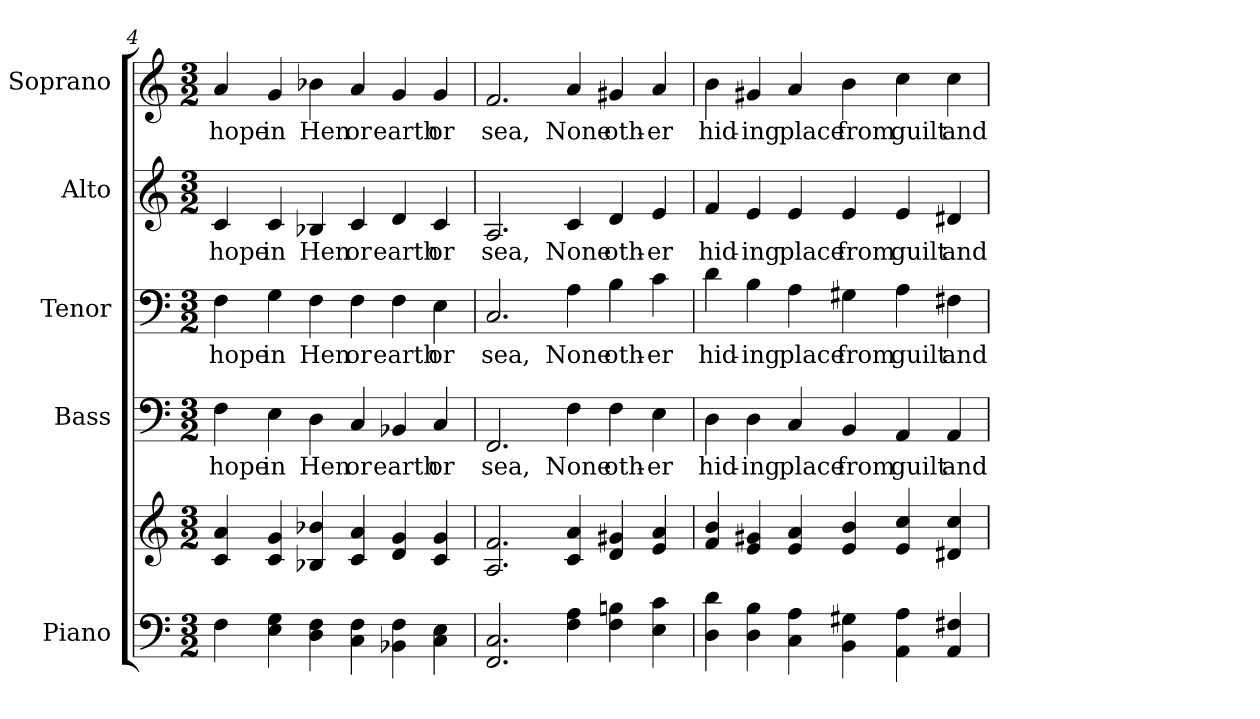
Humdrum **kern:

**kern	**kern	**kern	**text	**kern	**text	**kern	**text	**kern	**text
*part5	*part5	*part4	*part4	*part3	*part3	*part2	*part2	*part1	*part1
*staff6	*staff5	*staff4	*staff4	*staff3	*staff3	*staff2	*staff2	*staff1	*staff1
*I"Piano	*	*I"Bass	*	*I"Tenor	*	*I"Alto	*	*I"Soprano	*
*I'Pno.	*	*I'B.	*	*I'T.	*	*I'A.	*	*I'S.	*
*clefF4	*clefG2	*clefF4	*	*clefF4	*	*clefG2	*	*clefG2	*
*k[]	*k[]	*k[]	*	*k[]	*	*k[]	*	*k[]	*
*C:	*C:	*C:	*	*C:	*	*C:	*	*C:	*
*M3/2	*M3/2	*M3/2	*	*M3/2	*	*M3/2	*	*M3/2	*
=4	=4	=4	=4	=4	=4	=4	=4	=4	=4
!	!	!	!LO:LY:b:color=#000000	!	!	!	!	!	!
!	!	!	!	!	!LO:LY:b:color=#000000	!	!	!	!
!	!	!	!	!	!	!	!LO:LY:b:color=#000000	!	!
!	!	!	!	!	!	!	!	!	!LO:LY:b:color=#000000
4Fi\	4ci/ 4ai	4Fi\	hope	4Fi\	hope	4ci/	hope	4ai/	hope
!	!	!	!LO:LY:b:color=#000000	!	!	!	!	!	!
!	!	!	!	!	!LO:LY:b:color=#000000	!	!	!	!
!	!	!	!	!	!	!	!LO:LY:b:color=#000000	!	!
!	!	!	!	!	!	!	!	!	!LO:LY:b:color=#000000
4Ei\ 4Gi	4ci/ 4gi	4Ei\	in	4Gi\	in	4ci/	in	4gi/	in
!	!	!	!LO:LY:b:color=#000000	!	!	!	!	!	!
!	!	!	!	!	!LO:LY:b:color=#000000	!	!	!	!
!	!	!	!	!	!	!	!LO:LY:b:color=#000000	!	!
!	!	!	!	!	!	!	!	!	!LO:LY:b:color=#000000
4Di\ 4Fi	4B-Xi/ 4b-Xi	4Di\	Hen	4Fi\	Hen	4B-Xi/	Hen	4b-Xi\	Hen
!	!	!	!LO:LY:b:color=#000000	!	!	!	!	!	!
!	!	!	!	!	!LO:LY:b:color=#000000	!	!	!	!
!	!	!	!	!	!	!	!LO:LY:b:color=#000000	!	!
!	!	!	!	!	!	!	!	!	!LO:LY:b:color=#000000
4Ci\ 4Fi	4ci/ 4ai	4Ci/	or	4Fi\	or	4ci/	or	4ai/	or
!	!	!	!LO:LY:b:color=#000000	!	!	!	!	!	!
!	!	!	!	!	!LO:LY:b:color=#000000	!	!	!	!
!	!	!	!	!	!	!	!LO:LY:b:color=#000000	!	!
!	!	!	!	!	!	!	!	!	!LO:LY:b:color=#000000
4BB-Xi\ 4Fi	4di/ 4gi	4BB-Xi/	earth	4Fi\	earth	4di/	earth	4gi/	earth
!	!	!	!LO:LY:b:color=#000000	!	!	!	!	!	!
!	!	!	!	!	!LO:LY:b:color=#000000	!	!	!	!
!	!	!	!	!	!	!	!LO:LY:b:color=#000000	!	!
!	!	!	!	!	!	!	!	!	!LO:LY:b:color=#000000
4Ci\ 4Ei	4ci/ 4gi	4Ci/	or	4Ei\	or	4ci/	or	4gi/	or
!!LO:PB:g=z
=5	=5	=5	=5	=5	=5	=5	=5	=5	=5
!	!	!	!LO:LY:b:color=#000000	!	!	!	!	!	!
!	!	!	!	!	!LO:LY:b:color=#000000	!	!	!	!
!	!	!	!	!	!	!	!LO:LY:b:color=#000000	!	!
!	!	!	!	!	!	!	!	!	!LO:LY:b:color=#000000
2.FFi/ 2.Ci	2.Ai/ 2.fi	2.FFi/	sea,	2.Ci/	sea,	2.Ai/	sea,	2.fi/	sea,
!	!	!	!LO:LY:b:color=#000000	!	!	!	!	!	!
!	!	!	!	!	!LO:LY:b:color=#000000	!	!	!	!
!	!	!	!	!	!	!	!LO:LY:b:color=#000000	!	!
!	!	!	!	!	!	!	!	!	!LO:LY:b:color=#000000
4Fi\ 4Ai	4ci/ 4ai	4Fi\	None	4Ai\	None	4ci/	None	4ai/	None
!	!	!	!LO:LY:b:color=#000000	!	!	!	!	!	!
!	!	!	!	!	!LO:LY:b:color=#000000	!	!	!	!
!	!	!	!	!	!	!	!LO:LY:b:color=#000000	!	!
!	!	!	!	!	!	!	!	!	!LO:LY:b:color=#000000
4Fi\ 4Bni	4di/ 4g#Xi	4Fi\	oth-	4Bi\	oth-	4di/	oth-	4g#Xi/	oth-
!	!	!	!LO:LY:b:color=#000000	!	!	!	!	!	!
!	!	!	!	!	!LO:LY:b:color=#000000	!	!	!	!
!	!	!	!	!	!	!	!LO:LY:b:color=#000000	!	!
!	!	!	!	!	!	!	!	!	!LO:LY:b:color=#000000
4Ei\ 4ci	4ei/ 4ai	4Ei\	-er	4ci\	-er	4ei/	-er	4ai/	-er
=6	=6	=6	=6	=6	=6	=6	=6	=6	=6
!	!	!	!LO:LY:b:color=#000000	!	!	!	!	!	!
!	!	!	!	!	!LO:LY:b:color=#000000	!	!	!	!
!	!	!	!	!	!	!	!LO:LY:b:color=#000000	!	!
!	!	!	!	!	!	!	!	!	!LO:LY:b:color=#000000
4Di\ 4di	4fi/ 4bi	4Di\	hid-	4di\	hid-	4fi/	hid-	4bi\	hid-
!	!	!	!LO:LY:b:color=#000000	!	!	!	!	!	!
!	!	!	!	!	!LO:LY:b:color=#000000	!	!	!	!
!	!	!	!	!	!	!	!LO:LY:b:color=#000000	!	!
!	!	!	!	!	!	!	!	!	!LO:LY:b:color=#000000
4Di\ 4Bi	4ei/ 4g#Xi	4Di\	-ing	4Bi\	-ing	4ei/	-ing	4g#Xi/	-ing
!	!	!	!LO:LY:b:color=#000000	!	!	!	!	!	!
!	!	!	!	!	!LO:LY:b:color=#000000	!	!	!	!
!	!	!	!	!	!	!	!LO:LY:b:color=#000000	!	!
!	!	!	!	!	!	!	!	!	!LO:LY:b:color=#000000
4Ci\ 4Ai	4ei/ 4ai	4Ci/	place	4Ai\	place	4ei/	place	4ai/	place
!	!	!	!LO:LY:b:color=#000000	!	!	!	!	!	!
!	!	!	!	!	!LO:LY:b:color=#000000	!	!	!	!
!	!	!	!	!	!	!	!LO:LY:b:color=#000000	!	!
!	!	!	!	!	!	!	!	!	!LO:LY:b:color=#000000
4BBi\ 4G#Xi	4ei/ 4bi	4BBi/	from	4G#Xi\	from	4ei/	from	4bi\	from
!	!	!	!LO:LY:b:color=#000000	!	!	!	!	!	!
!	!	!	!	!	!LO:LY:b:color=#000000	!	!	!	!
!	!	!	!	!	!	!	!LO:LY:b:color=#000000	!	!
!	!	!	!	!	!	!	!	!	!LO:LY:b:color=#000000
4AAi\ 4Ai	4ei/ 4cci	4AAi/	guilt	4Ai\	guilt	4ei/	guilt	4cci\	guilt
!	!	!	!LO:LY:b:color=#000000	!	!	!	!	!	!
!	!	!	!	!	!LO:LY:b:color=#000000	!	!	!	!
!	!	!	!	!	!	!	!LO:LY:b:color=#000000	!	!
!	!	!	!	!	!	!	!	!	!LO:LY:b:color=#000000
4AAi/ 4F#Xi	4d#Xi/ 4cci	4AAi/	and	4F#Xi\	and	4d#Xi/	and	4cci\	and
=	=	=	=	=	=	=	=	=	=
*-	*-	*-	*-	*-	*-	*-	*-	*-	*-
